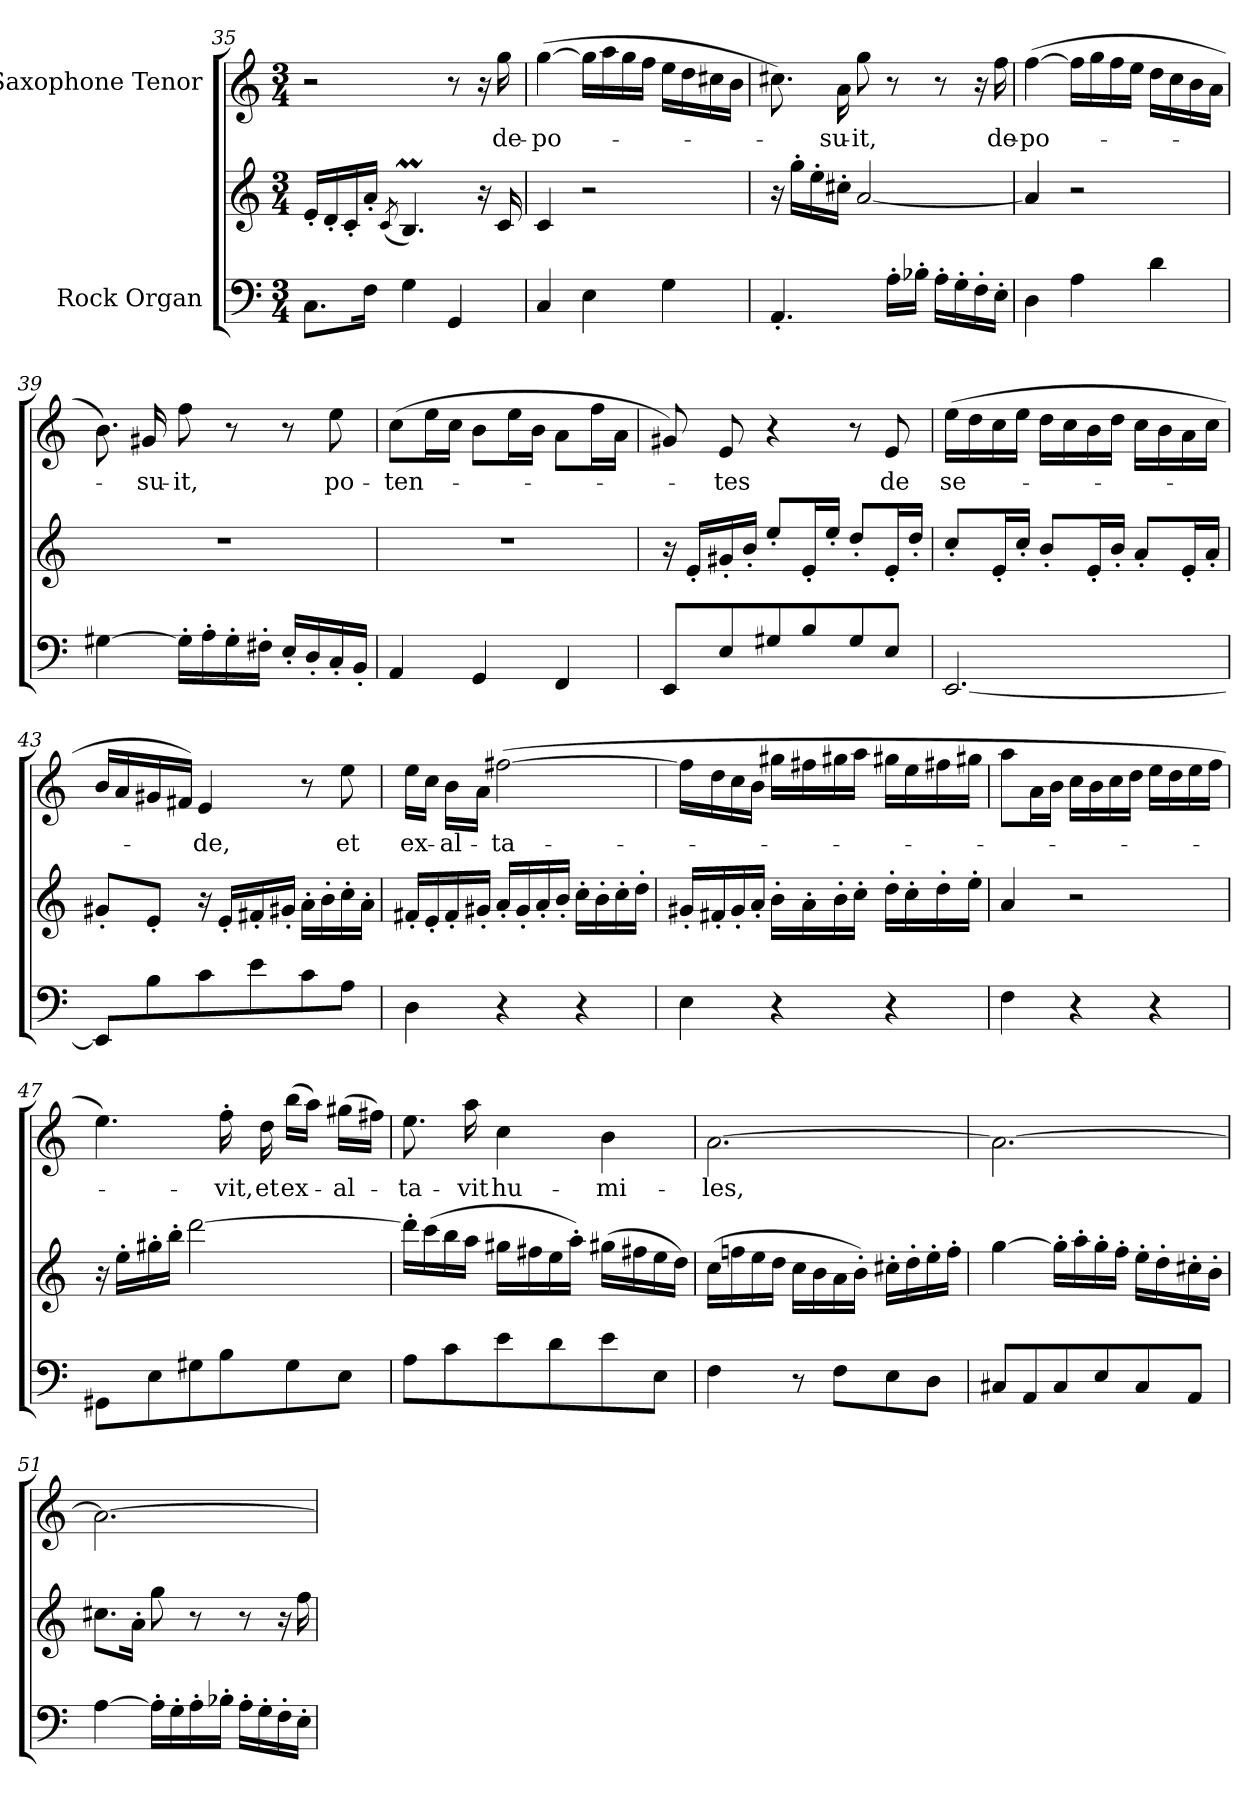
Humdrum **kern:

**kern	**kern	**kern	**text
*part2	*part2	*part1	*part1
*staff3	*staff2	*staff1	*staff1
*I"Rock Organ	*	*I"Saxophone Tenor	*
!!LO:LB:g=z
*clefF4	*clefG2	*clefG2	*
*	*	*ITrd8c14	*
*k[]	*k[]	*k[]	*
*M3/4	*M3/4	*M3/4	*
=35	=35	=35	=35
8.C\L	16e'/LL	2r	.
.	16d'/	.	.
.	16c'/	.	.
16F\Jk	16a'/JJ	.	.
.	(<8qc/	.	.
4G\	4.Bm/)	.	.
4GG/	.	8r	.
.	16r	16r	.
!	!	!	!LO:LY:b
.	16c/	16g\	de-
=36	=36	=36	=36
!	!	!	!LO:LY:b
4C/	4c/	(>[4g\	-po-
4E\	2r	16g\LL]	.
.	.	16a\	.
.	.	16g\	.
.	.	16f\JJ	.
4G\	.	16e\LL	.
.	.	16d\	.
.	.	16c#X\	.
.	.	16B\JJ	.
=37	=37	=37	=37
4.AA'/	16r	8.c#X\)	.
.	16gg'\LL	.	.
.	16ee'\	.	.
!	!	!	!LO:LY:b
.	16cc#X'\JJ	16A\	-su-
!	!	!	!LO:LY:b
.	[2a/	8g\	-it,
16A'\LL	.	8r	.
16B-X'\JJ	.	.	.
16A'\LL	.	8r	.
16G'\	.	.	.
16F'\	.	16r	.
!	!	!	!LO:LY:b
16E'\JJ	.	16f\	de-
=38	=38	=38	=38
!	!	!	!LO:LY:b
4D\	4a/]	(>[4f\	-po-
4A\	2r	16f\LL]	.
.	.	16g\	.
.	.	16f\	.
.	.	16e\JJ	.
4d\	.	16d\LL	.
.	.	16c\	.
.	.	16B\	.
.	.	16A\JJ	.
!!LO:PB:g=z
=39	=39	=39	=39
[4G#X\	2.r	8.B\)	.
!	!	!	!LO:LY:b
.	.	16G#X/	-su-
!	!	!	!LO:LY:b
16G#'\LL]	.	8f\	-it,
16A'\	.	.	.
16G#'\	.	8r	.
16F#X'\JJ	.	.	.
16E'/LL	.	8r	.
16D'/	.	.	.
!	!	!	!LO:LY:b
16C'/	.	8e\	po-
16BB'/JJ	.	.	.
=40	=40	=40	=40
!	!	!	!LO:LY:b
4AA/	2.r	(>8c\L	-ten-
.	.	16e\L	.
.	.	16c\JJ	.
4GG/	.	8B\L	.
.	.	16e\L	.
.	.	16B\JJ	.
4FF/	.	8A\L	.
.	.	16f\L	.
.	.	16A\JJ	.
=41	=41	=41	=41
8EE/L	16r	8G#X/)	.
.	16e'/LL	.	.
!	!	!	!LO:LY:b
8E/	16g#X'/	8E/	-tes
.	16b'/JJ	.	.
8G#X/	8ee'/L	4r	.
8B/	16e'/L	.	.
.	16ee'/JJ	.	.
8G#/	8dd'/L	8r	.
!	!	!	!LO:LY:b
8E/J	16e'/L	8E/	de
.	16dd'/JJ	.	.
=42	=42	=42	=42
!	!	!	!LO:LY:b
[2.EE/	8cc'/L	(>16e\LL	se-
.	.	16d\	.
.	16e'/L	16c\	.
.	16cc'/JJ	16e\JJ	.
.	8b'/L	16d\LL	.
.	.	16c\	.
.	16e'/L	16B\	.
.	16b'/JJ	16d\JJ	.
.	8a'/L	16c\LL	.
.	.	16B\	.
.	16e'/L	16A\	.
.	16a'/JJ	16c\JJ	.
!!LO:LB:g=z
=43	=43	=43	=43
8EE/L]	8g#X'/L	16B/LL	.
.	.	16A/	.
8B\	8e'/J	16G#X/	.
.	.	16F#X/JJ)	.
!	!	!	!LO:LY:b
8c\	16r	4E/	-de,
.	16e'/LL	.	.
8e\	16f#X'/	.	.
.	16g#X'/JJ	.	.
8c\	16a'\LL	8r	.
.	16b'\	.	.
!	!	!	!LO:LY:b
8A\J	16cc'\	8e\	et
.	16a'\JJ	.	.
=44	=44	=44	=44
!	!	!	!LO:LY:b
4D\	16f#X'/LL	16e\LL	ex-
.	16e'/	16c\JJ	.
!	!	!	!LO:LY:b
.	16f#'/	16B\LL	-al-
.	16g#X'/JJ	16A\JJ	.
!	!	!	!LO:LY:b
4r	16a'/LL	(>[2f#X\	-ta-
.	16g#'/	.	.
.	16a'/	.	.
.	16b'/JJ	.	.
4r	16cc'\LL	.	.
.	16b'\	.	.
.	16cc'\	.	.
.	16dd'\JJ	.	.
=45	=45	=45	=45
4E\	16g#X'/LL	16f#\LL]	.
.	16f#X'/	16d\	.
.	16g#'/	16c\	.
.	16a'/JJ	16B\JJ	.
4r	16b'\LL	16g#X\LL	.
.	16a'\	16f#X\	.
.	16b'\	16g#X\	.
.	16cc'\JJ	16a\JJ	.
4r	16dd'\LL	16g#X\LL	.
.	16cc'\	16e\	.
.	16dd'\	16f#X\	.
.	16ee'\JJ	16g#X\JJ	.
!!LO:LB:g=z
=46	=46	=46	=46
4F\	4a/	8a\L	.
.	.	16A\L	.
.	.	16B\JJ	.
4r	2r	16c\LL	.
.	.	16B\	.
.	.	16c\	.
.	.	16d\JJ	.
4r	.	16e\LL	.
.	.	16d\	.
.	.	16e\	.
.	.	16f\JJ	.
=47	=47	=47	=47
8GG#X\L	16r	4.e\)	.
.	16ee'\LL	.	.
8E\	16gg#X'\	.	.
.	16bb'\JJ	.	.
8G#X\	[2ddd\	.	.
!	!	!	!LO:LY:b
8B\	.	16f'\	vit,
!	!	!	!LO:LY:b
.	.	16d\	et
!	!	!	!LO:LY:b
8G#\	.	(>16b\LL	ex-
.	.	16a\JJ)	.
!	!	!	!LO:LY:b
8E\J	.	(>16g#X\LL	-al-
.	.	16f#X\JJ)	.
=48	=48	=48	=48
!	!	!	!LO:LY:b
8A\L	16ddd'\LL]	8.e\	-ta-
.	(>16ccc\	.	.
8c\	16bb\	.	.
!	!	!	!LO:LY:b
.	16aa\JJ	16a\	-vit
!	!	!	!LO:LY:b
8e\	16gg#X\LL	4c\	hu-
.	16ff#X\	.	.
8d\	16ee\	.	.
.	16aa'\JJ)	.	.
!	!	!	!LO:LY:b
8e\	(>16gg#X\LL	4B\	-mi-
.	16ff#X\	.	.
8E\J	16ee\	.	.
.	16dd\JJ)	.	.
!!LO:LB:g=z
=49	=49	=49	=49
!	!	!	!LO:LY:b
4F\	(>16cc\LL	[2.A\	-les,
.	16ffn\	.	.
.	16ee\	.	.
.	16dd\JJ	.	.
8r	16cc\LL	.	.
.	16b\	.	.
8F\L	16a\	.	.
.	16b'\JJ)	.	.
8E\	16cc#X'\LL	.	.
.	16dd'\	.	.
8D\J	16ee'\	.	.
.	16ff'\JJ	.	.
=50	=50	=50	=50
8C#X/L	[4gg\	2.A\_	.
8AA/	.	.	.
8C#/	16gg'\LL]	.	.
.	16aa'\	.	.
8E/	16gg'\	.	.
.	16ff'\JJ	.	.
8C#/	16ee'\LL	.	.
.	16dd'\	.	.
8AA/J	16cc#X'\	.	.
.	16b'\JJ	.	.
=51	=51	=51	=51
[4A\	8.cc#X\L	2.A\_	.
.	16a'\Jk	.	.
16A'\LL]	8gg\	.	.
16G'\	.	.	.
16A'\	8r	.	.
16B-X'\JJ	.	.	.
16A'\LL	8r	.	.
16G'\	.	.	.
16F'\	16r	.	.
16E'\JJ	16ff\	.	.
=	=	=	=
*-	*-	*-	*-
